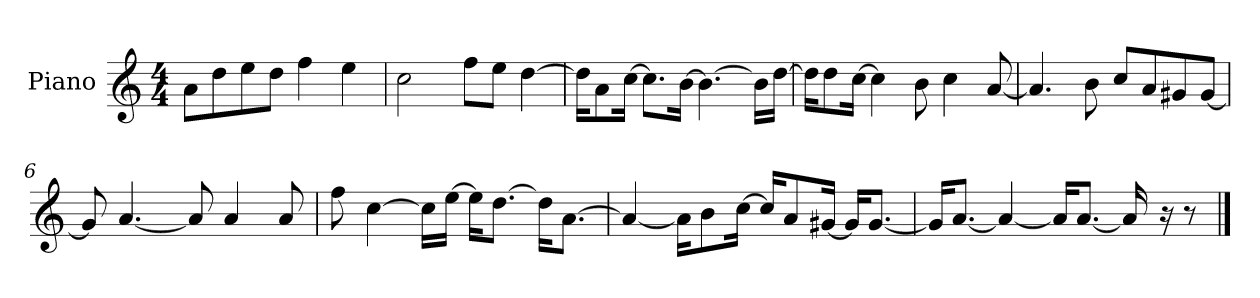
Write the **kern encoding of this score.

**kern
*part1
*staff1
*I"Piano
*I'P-no
*clefG2
*k[]
*M4/4
*MM90
=1
8a\L
8dd\
8ee\
8dd\J
4ff\
4ee\
=2
2cc\
8ff\L
8ee\J
[4dd\
=3
16dd\KL]
8a\
[16cc\Jk
8.cc\L]
[16b\Jk
4.b\_
16b\LL]
[16dd\JJ
=4
16dd\KL]
8dd\
[16cc\Jk
4cc\]
8b\
4cc\
[8a/
=5
4.a/]
8b\
8cc/L
8a/
8g#X/
[8g#/J
!!LO:LB:g=z
=6
8g#/]
[4.a/
8a/]
4a/
8a/
=7
8ff\
[4cc\
16cc\LL]
[16ee\JJ
16ee\KL]
[8.dd\J
16dd\KL]
[8.a\J
=8
4a/_
16a\KL]
8b\
[16cc\Jk
16cc/KL]
8a/
[16g#X/Jk
16g#/KL]
[8.g#/J
=9
16g#/KL]
[8.a/J
4a/_
16a/KL]
[8.a/J
16a/]
16r
8r
==
*-
